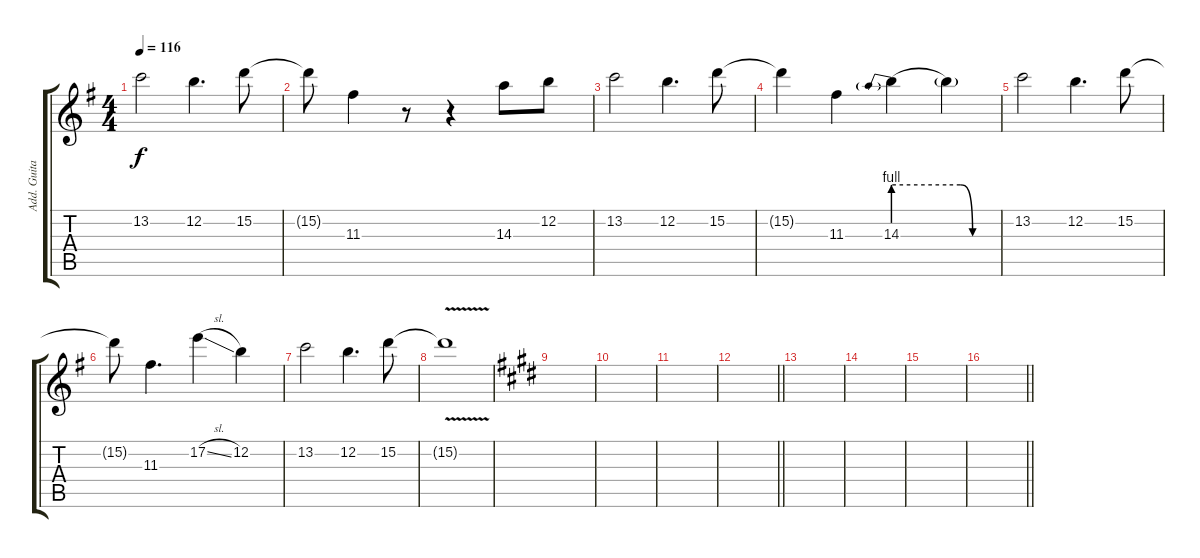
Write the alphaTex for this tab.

\track ("Add. Guitar 1" "Add. Guita") {instrument distortionguitar}
\staff {score tabs}
\tuning (E4 B3 G3 D3 A2 E2) {hide}
\ts (4 4)
\tempo 116
\clef g2
\ks g
13.2.2{dy f volume 10 balance 8 instrument distortionguitar} 12.2.4{d} 15.2.8 |
15.2{t}.8 11.3.4 r.8 r.4 14.3.8 12.2.8 |
13.2.2 12.2.4{d} 15.2.8 |
15.2{t}.4 11.3.4 14.3{be (prebend 0 4 60 4)}.4 14.3{be (custom 0 4 15 4 30 0 60 0) t}.4 |
13.2.2 12.2.4{d} 15.2.8 |
15.2{t}.8 11.3.4{d} 17.2{sl}.4 12.2.4 |
13.2.2 12.2.4{d} 15.2.8 |
15.2{v t}.1 |
\ks e
|
|
|
\barLineRight lightlight
|
|
|
|
\barLineRight lightlight
